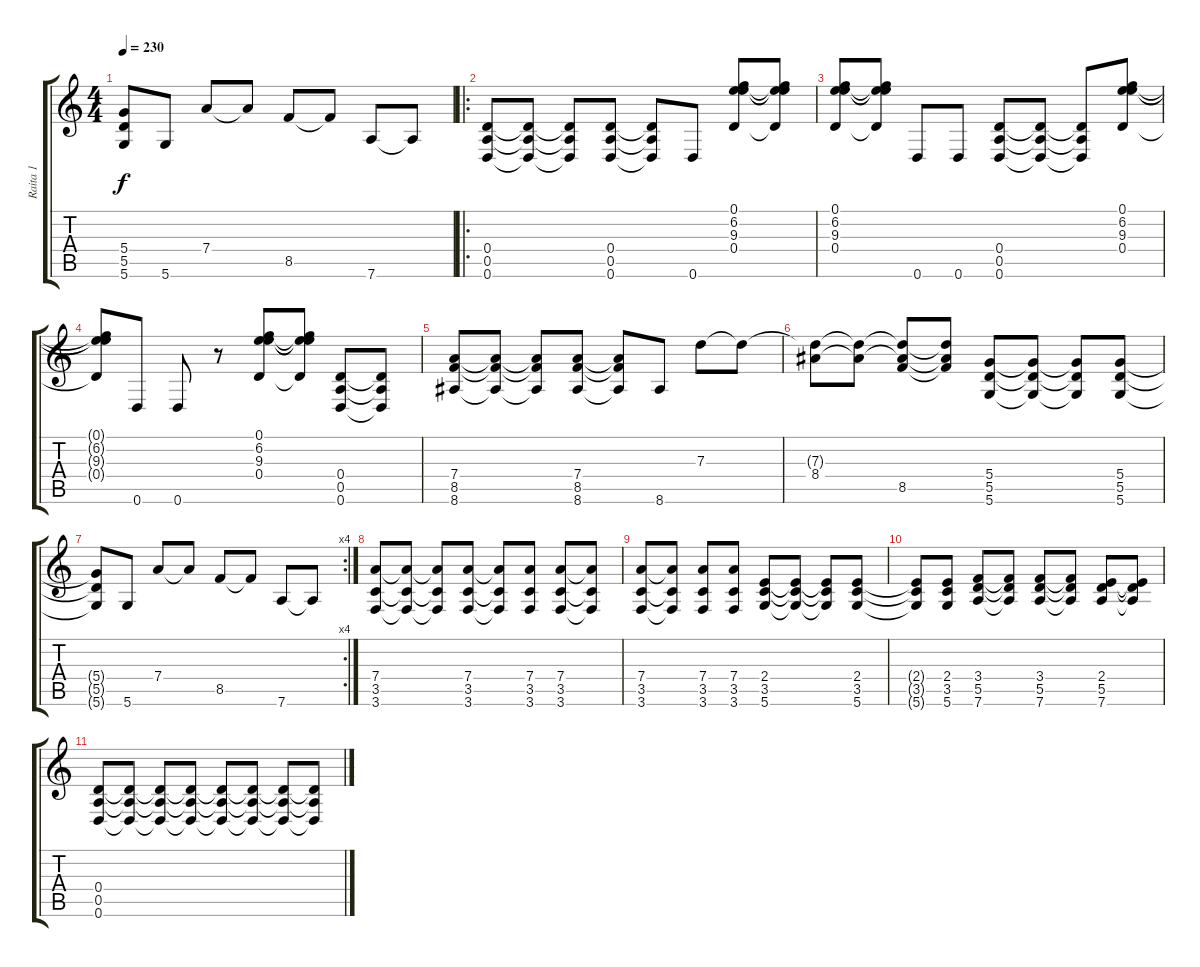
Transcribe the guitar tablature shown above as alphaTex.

\track ("Raita 1" "Raita 1") {instrument distortionguitar}
\staff {score tabs}
\tuning (E4 B3 G3 D3 A2 D2) {hide}
\ts (4 4)
\tempo 230
\clef g2
\ks c
(5.4{t} 5.5{t} 5.6{t}).8{dy f} 5.6.8 7.4.8 7.4{t}.8 8.5.8 8.5{t}.8 7.6.8 7.6{t}.8 |
\ro
(0.4 0.5 0.6).8 (0.4{t} 0.5{t} 0.6{t}).8 (0.4{t} 0.5{t} 0.6{t}).8 (0.4 0.5 0.6).8 (0.4{t} 0.5{t} 0.6{t}).8 0.6.8 (0.1 6.2 9.3 0.4).8 (0.1{t} 6.2{t} 9.3{t} 0.4{t}).8 |
(0.1 6.2 9.3 0.4).8 (0.1{t} 6.2{t} 9.3{t} 0.4{t}).8 0.6.8 0.6.8 (0.4 0.5 0.6).8 (0.4{t} 0.5{t} 0.6{t}).8 (0.4{t} 0.5{t} 0.6{t}).8 (0.1 6.2 9.3 0.4).8 |
(0.1{t} 6.2{t} 9.3{t} 0.4{t}).8 0.6.8 0.6.8 r.8 (0.1 6.2 9.3 0.4).8 (0.1{t} 6.2{t} 9.3{t} 0.4{t}).8 (0.4 0.5 0.6).8 (0.4{t} 0.5{t} 0.6{t}).8 |
(7.4 8.5 8.6).8 (7.4{t} 8.5{t} 8.6{t}).8 (7.4{t} 8.5{t} 8.6{t}).8 (7.4 8.5 8.6).8 (7.4{t} 8.5{t} 8.6{t}).8 8.6.8 7.3.8 7.3{t}.8 |
(7.3{t} 8.4).8 (7.3{t} 8.4{t}).8 (7.3{t} 8.4{t} 8.5).8 (7.3{t} 8.4{t} 8.5{t}).8 (5.4 5.5 5.6).8 (5.4{t} 5.5{t} 5.6{t}).8 (5.4{t} 5.5{t} 5.6{t}).8 (5.4 5.5 5.6).8 |
\rc 4
(5.4{t} 5.5{t} 5.6{t}).8 5.6.8 7.4.8 7.4{t}.8 8.5.8 8.5{t}.8 7.6.8 7.6{t}.8 |
(7.4 3.5 3.6).8 (7.4{t} 3.5{t} 3.6{t}).8 (7.4{t} 3.5{t} 3.6{t}).8 (7.4 3.5 3.6).8 (7.4{t} 3.5{t} 3.6{t}).8 (7.4 3.5 3.6).8 (7.4 3.5 3.6).8 (7.4{t} 3.5{t} 3.6{t}).8 |
(7.4 3.5 3.6).8 (7.4{t} 3.5{t} 3.6{t}).8 (7.4 3.5 3.6).8 (7.4 3.5 3.6).8 (2.4 3.5 5.6).8 (2.4{t} 3.5{t} 5.6{t}).8 (2.4{t} 3.5{t} 5.6{t}).8 (2.4 3.5 5.6).8 |
(2.4{t} 3.5{t} 5.6{t}).8 (2.4 3.5 5.6).8 (3.4 5.5 7.6).8 (3.4{t} 5.5{t} 7.6{t}).8 (3.4 5.5 7.6).8 (3.4{t} 5.5{t} 7.6{t}).8 (2.4 5.5 7.6).8 (2.4{t} 5.5{t} 7.6{t}).8 |
(0.4 0.5 0.6).8 (0.4{t} 0.5{t} 0.6{t}).8 (0.4{t} 0.5{t} 0.6{t}).8 (0.4{t} 0.5{t} 0.6{t}).8 (0.4{t} 0.5{t} 0.6{t}).8 (0.4{t} 0.5{t} 0.6{t}).8 (0.4{t} 0.5{t} 0.6{t}).8 (0.4{t} 0.5{t} 0.6{t}).8
